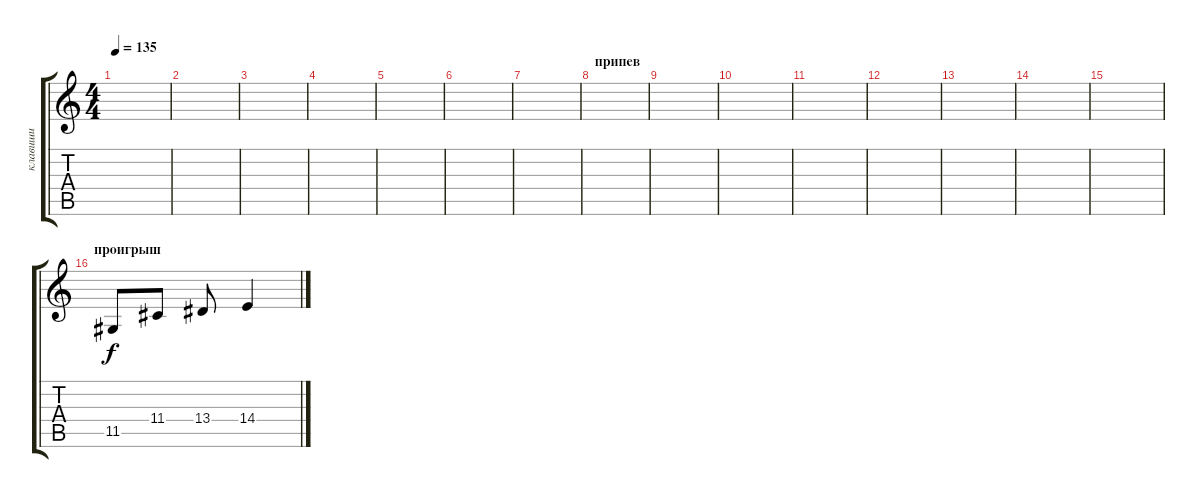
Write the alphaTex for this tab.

\track ("клавиши" "клавиши") {instrument koto}
\staff {score tabs}
\tuning (E4 B3 G3 D3 A2 E2) {hide}
\ts (4 4)
\tempo 135
\clef g2
\ks c
|
|
|
|
|
|
|
\section ("" "припев")
|
|
|
|
|
|
|
|
\section ("" "проигрыш")
11.5.8 11.4.8 13.4.8 14.4.4
